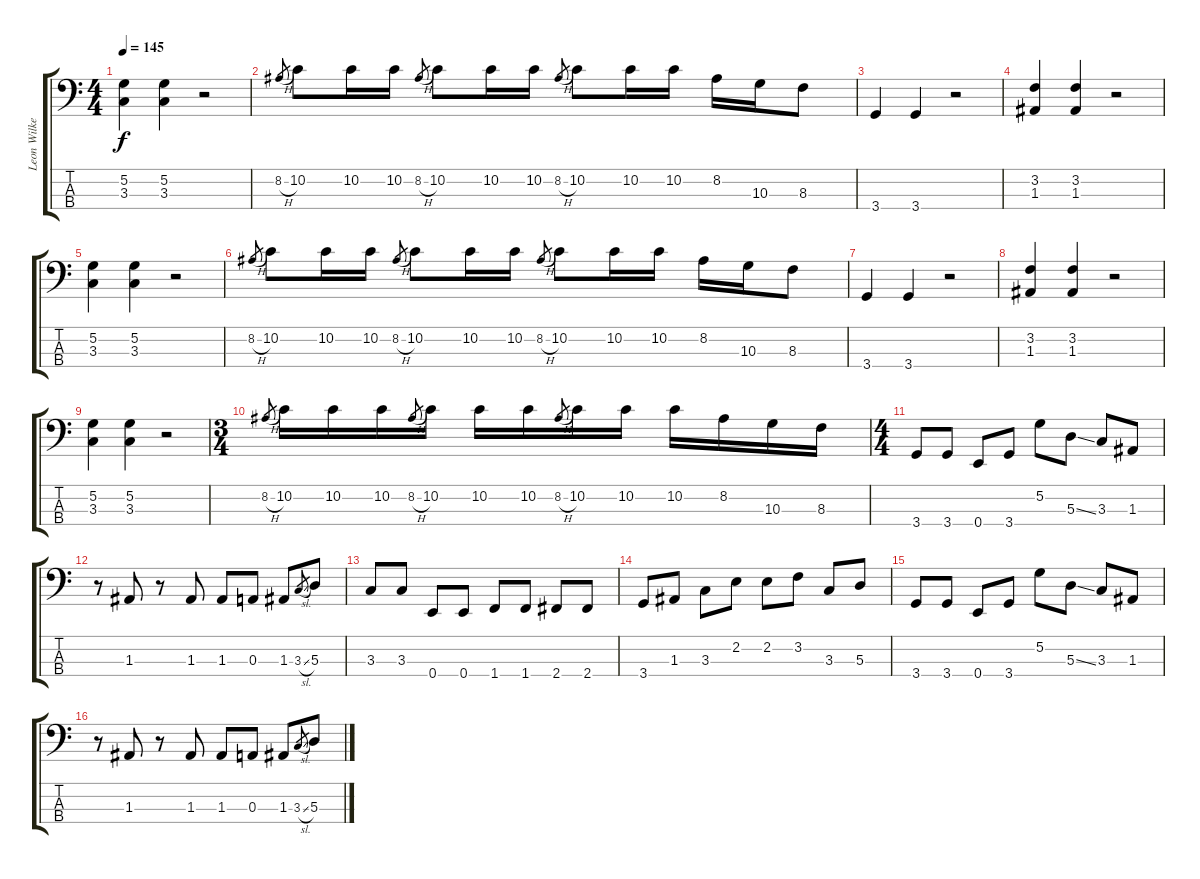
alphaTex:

\track ("Leon Wilkeson (Bass Guitar)" "Leon Wilke") {instrument electricbassfinger}
\staff {score tabs}
\tuning (G2 D2 A1 E1) {hide}
\ts (4 4)
\tempo 145
\clef f4
\ks c
(5.2 3.3).4{dy f} (5.2 3.3).4 r.2 |
8.2{h}.8{gr} 10.2.8 10.2.16 10.2.16 8.2{h}.8{gr} 10.2.8 10.2.16 10.2.16 8.2{h}.8{gr} 10.2.8 10.2.16 10.2.16 8.2.16 10.3.16 8.3.8 |
3.4.4 3.4.4 r.2 |
(3.2 1.3).4 (3.2 1.3).4 r.2 |
(5.2 3.3).4 (5.2 3.3).4 r.2 |
8.2{h}.8{gr} 10.2.8 10.2.16 10.2.16 8.2{h}.8{gr} 10.2.8 10.2.16 10.2.16 8.2{h}.8{gr} 10.2.8 10.2.16 10.2.16 8.2.16 10.3.16 8.3.8 |
3.4.4 3.4.4 r.2 |
(3.2 1.3).4 (3.2 1.3).4 r.2 |
(5.2 3.3).4 (5.2 3.3).4 r.2 |
\ts (3 4)
8.2{h}.8{gr} 10.2.16 10.2.16 10.2.16 8.2{h}.8{gr} 10.2.16 10.2.16 10.2.16 8.2{h}.8{gr} 10.2.16 10.2.16 10.2.16 8.2.16 10.3.16 8.3.16 |
\ts (4 4)
3.4.8 3.4.8 0.4.8 3.4.8 5.2.8 5.3{ss}.8 3.3.8 1.3.8 |
r.8 1.3.8 r.8 1.3.8 1.3.8 0.3.8 1.3.8 3.3{sl}.8{gr} 5.3.8 |
3.3.8 3.3.8 0.4.8 0.4.8 1.4.8 1.4.8 2.4.8 2.4.8 |
3.4.8 1.3.8 3.3.8 2.2.8 2.2.8 3.2.8 3.3.8 5.3.8 |
3.4.8 3.4.8 0.4.8 3.4.8 5.2.8 5.3{ss}.8 3.3.8 1.3.8 |
r.8 1.3.8 r.8 1.3.8 1.3.8 0.3.8 1.3.8 3.3{sl}.8{gr} 5.3.8
